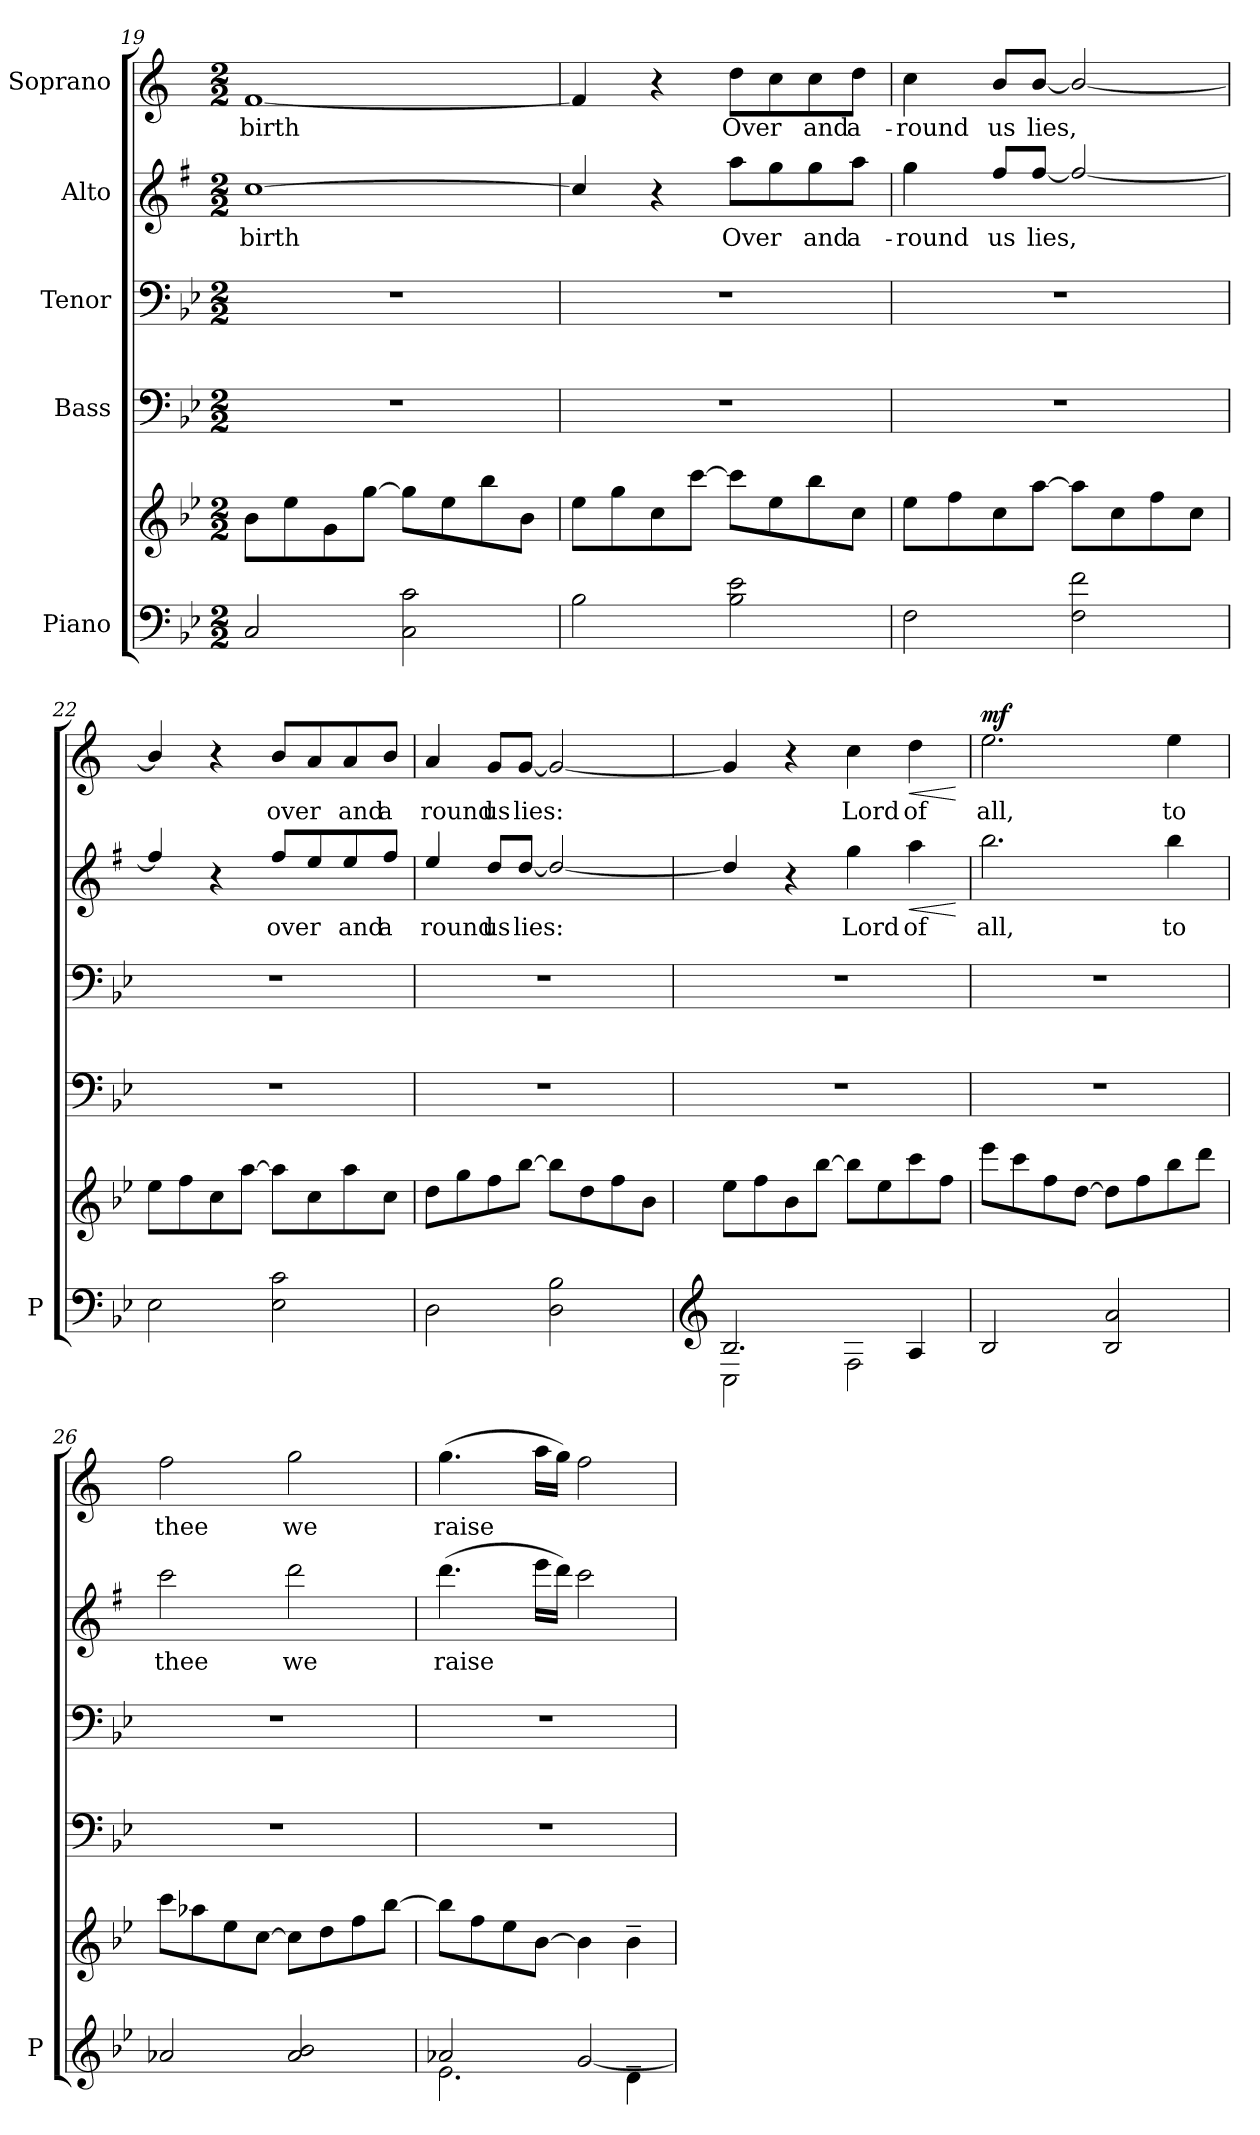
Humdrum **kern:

**kern	**kern	**kern	**kern	**kern	**text	**dynam	**kern	**text	**dynam
*part5	*part5	*part4	*part3	*part2	*part2	*part2	*part1	*part1	*part1
*staff6	*staff5	*staff4	*staff3	*staff2	*staff2	*staff2	*staff1	*staff1	*staff1
*I"Piano	*	*I"Bass	*I"Tenor	*I"Alto	*	*	*I"Soprano	*	*
*I'P	*	*	*	*	*	*	*	*	*
*clefF4	*clefG2	*clefF4	*clefF4	*clefG2	*	*	*clefG2	*	*
*	*	*ITrd12c21	*ITrd8c14	*ITrd5c9	*	*	*ITrd1c2	*	*
*k[b-e-]	*k[b-e-]	*k[b-e-]	*k[b-e-]	*k[b-e-]	*	*	*k[b-e-]	*	*
*B-:	*B-:	*B-:	*B-:	*B-:	*	*	*B-:	*	*
*M2/2	*M2/2	*M2/2	*M2/2	*M2/2	*	*	*M2/2	*	*
=19	=19	=19	=19	=19	=19	=19	=19	=19	=19
!	!	!	!	!	!LO:LY:b	!	!	!LO:LY:b	!
2C/	8b-\L	1r	1r	[1e-	birth	.	[1e-	birth	.
.	8ee-\	.	.	.	.	.	.	.	.
.	8g\	.	.	.	.	.	.	.	.
.	[8gg\J	.	.	.	.	.	.	.	.
2C\ 2c\	8gg\L]	.	.	.	.	.	.	.	.
.	8ee-\	.	.	.	.	.	.	.	.
.	8bb-\	.	.	.	.	.	.	.	.
.	8b-\J	.	.	.	.	.	.	.	.
=20	=20	=20	=20	=20	=20	=20	=20	=20	=20
2B-\	8ee-\L	1r	1r	4e-/]	.	.	4e-/]	.	.
.	8gg\	.	.	.	.	.	.	.	.
.	8cc\	.	.	4r	.	.	4r	.	.
.	[8ccc\J	.	.	.	.	.	.	.	.
!	!	!	!	!	!LO:LY:b	!	!	!LO:LY:b	!
2B-\ 2e-\	8ccc\L]	.	.	8cc\L	O­ver­	.	8cc\L	O­ver­	.
.	8ee-\	.	.	8b-\	.	.	8b-\	.	.
!	!	!	!	!	!LO:LY:b	!	!	!LO:LY:b	!
.	8bb-\	.	.	8b-\	and	.	8b-\	and	.
!	!	!	!	!	!LO:LY:b	!	!	!LO:LY:b	!
.	8cc\J	.	.	8cc\J	a­­-	.	8cc\J	a­­-	.
!!LO:PB:g=z
=21	=21	=21	=21	=21	=21	=21	=21	=21	=21
!	!	!	!	!	!LO:LY:b	!	!	!LO:LY:b	!
2F\	8ee-\L	1r	1r	4b-\	-­­round	.	4b-\	-­­round	.
.	8ff\	.	.	.	.	.	.	.	.
!	!	!	!	!	!LO:LY:b	!	!	!LO:LY:b	!
.	8cc\	.	.	8a/L	us	.	8a/L	us	.
!	!	!	!	!	!LO:LY:b	!	!	!LO:LY:b	!
.	[8aa\J	.	.	[8a/J	lies,	.	[8a/J	lies,	.
2F\ 2f\	8aa\L]	.	.	2a/_	.	.	2a/_	.	.
.	8cc\	.	.	.	.	.	.	.	.
.	8ff\	.	.	.	.	.	.	.	.
.	8cc\J	.	.	.	.	.	.	.	.
=22	=22	=22	=22	=22	=22	=22	=22	=22	=22
2E-\	8ee-\L	1r	1r	4a/]	.	.	4a/]	.	.
.	8ff\	.	.	.	.	.	.	.	.
.	8cc\	.	.	4r	.	.	4r	.	.
.	[8aa\J	.	.	.	.	.	.	.	.
!	!	!	!	!	!LO:LY:b	!	!	!LO:LY:b	!
2E-\ 2c\	8aa\L]	.	.	8a/L	o­ver­	.	8a/L	o­ver­	.
.	8cc\	.	.	8g/	.	.	8g/	.	.
!	!	!	!	!	!LO:LY:b	!	!	!LO:LY:b	!
.	8aa\	.	.	8g/	and	.	8g/	and	.
!	!	!	!	!	!LO:LY:b	!	!	!LO:LY:b	!
.	8cc\J	.	.	8a/J	a­	.	8a/J	a­	.
=23	=23	=23	=23	=23	=23	=23	=23	=23	=23
!	!	!	!	!	!LO:LY:b	!	!	!LO:LY:b	!
2D\	8dd\L	1r	1r	4g/	round	.	4g/	round	.
.	8gg\	.	.	.	.	.	.	.	.
!	!	!	!	!	!LO:LY:b	!	!	!LO:LY:b	!
.	8ff\	.	.	8f/L	us	.	8f/L	us	.
!	!	!	!	!	!LO:LY:b	!	!	!LO:LY:b	!
.	[8bb-\J	.	.	[8f/J	lies:	.	[8f/J	lies:	.
2D\ 2B-\	8bb-\L]	.	.	2f/_	.	.	2f/_	.	.
.	8dd\	.	.	.	.	.	.	.	.
.	8ff\	.	.	.	.	.	.	.	.
.	8b-\J	.	.	.	.	.	.	.	.
!!LO:PB:g=z
=24	=24	=24	=24	=24	=24	=24	=24	=24	=24
*clefG2	*	*	*	*	*	*	*	*	*
*^	*	*	*	*	*	*	*	*	*
2C\	2.B-/	8ee-\L	1r	1r	4f/]	.	.	4f/]	.	.
.	.	8ff\	.	.	.	.	.	.	.	.
.	.	8b-\	.	.	4r	.	.	4r	.	.
.	.	[8bb-\J	.	.	.	.	.	.	.	.
!	!	!	!	!	!	!LO:LY:b	!	!	!LO:LY:b	!
2F\	.	8bb-\L]	.	.	4b-\	Lord	.	4b-\	Lord	.
.	.	8ee-\	.	.	.	.	.	.	.	.
!	!	!	!	!	!	!LO:LY:b	!LO:HP:b	!	!LO:LY:b	!LO:HP:b
.	4A/	8ccc\	.	.	4cc\	of	<	4cc\	of	<
.	.	8ff\J	.	.	.	.	.	.	.	.
*v	*v	*	*	*	*	*	*	*	*	*
.	.	.	.	.	.	[	.	.	[
!!LO:PB:g=z
=25	=25	=25	=25	=25	=25	=25	=25	=25	=25
!	!	!	!	!	!LO:LY:b	!	!	!LO:LY:b	!LO:DY:a
2B-/	8eee-\L	1r	1r	2.dd\	all,	.	2.dd\	all,	mf
.	8ccc\	.	.	.	.	.	.	.	.
.	8ff\	.	.	.	.	.	.	.	.
.	[8dd\J	.	.	.	.	.	.	.	.
2B-/ 2a/	8dd\L]	.	.	.	.	.	.	.	.
.	8ff\	.	.	.	.	.	.	.	.
!	!	!	!	!	!LO:LY:b	!	!	!LO:LY:b	!
.	8bb-\	.	.	4dd\	to	.	4dd\	to	.
.	8ddd\J	.	.	.	.	.	.	.	.
=26	=26	=26	=26	=26	=26	=26	=26	=26	=26
!	!	!	!	!	!LO:LY:b	!	!	!LO:LY:b	!
2a-X/	8ccc\L	1r	1r	2ee-\	thee	.	2ee-\	thee	.
.	8aa-X\	.	.	.	.	.	.	.	.
.	8ee-\	.	.	.	.	.	.	.	.
.	[8cc\J	.	.	.	.	.	.	.	.
!	!	!	!	!	!LO:LY:b	!	!	!LO:LY:b	!
2a-/ 2b-/	8cc\L]	.	.	2ff\	we	.	2ff\	we	.
.	8dd\	.	.	.	.	.	.	.	.
.	8ff\	.	.	.	.	.	.	.	.
.	[8bb-\J	.	.	.	.	.	.	.	.
=27	=27	=27	=27	=27	=27	=27	=27	=27	=27
*^	*	*	*	*	*	*	*	*	*
!	!	!	!	!	!	!LO:LY:b	!	!	!LO:LY:b	!
2.e-\	2a-X/	8bb-\L]	1r	1r	(>4.ff\	raise	.	(>4.ff\	raise	.
.	.	8ff\	.	.	.	.	.	.	.	.
.	.	8ee-\	.	.	.	.	.	.	.	.
.	.	[8b-\J	.	.	16gg\LL	.	.	16gg\LL	.	.
.	.	.	.	.	16ff\JJ)	.	.	16ff\JJ)	.	.
.	[2g/	4b-\]	.	.	2ee-\	.	.	2ee-\	.	.
4d~\	.	4b-~\	.	.	.	.	.	.	.	.
*v	*v	*	*	*	*	*	*	*	*	*
=	=	=	=	=	=	=	=	=	=
*-	*-	*-	*-	*-	*-	*-	*-	*-	*-
